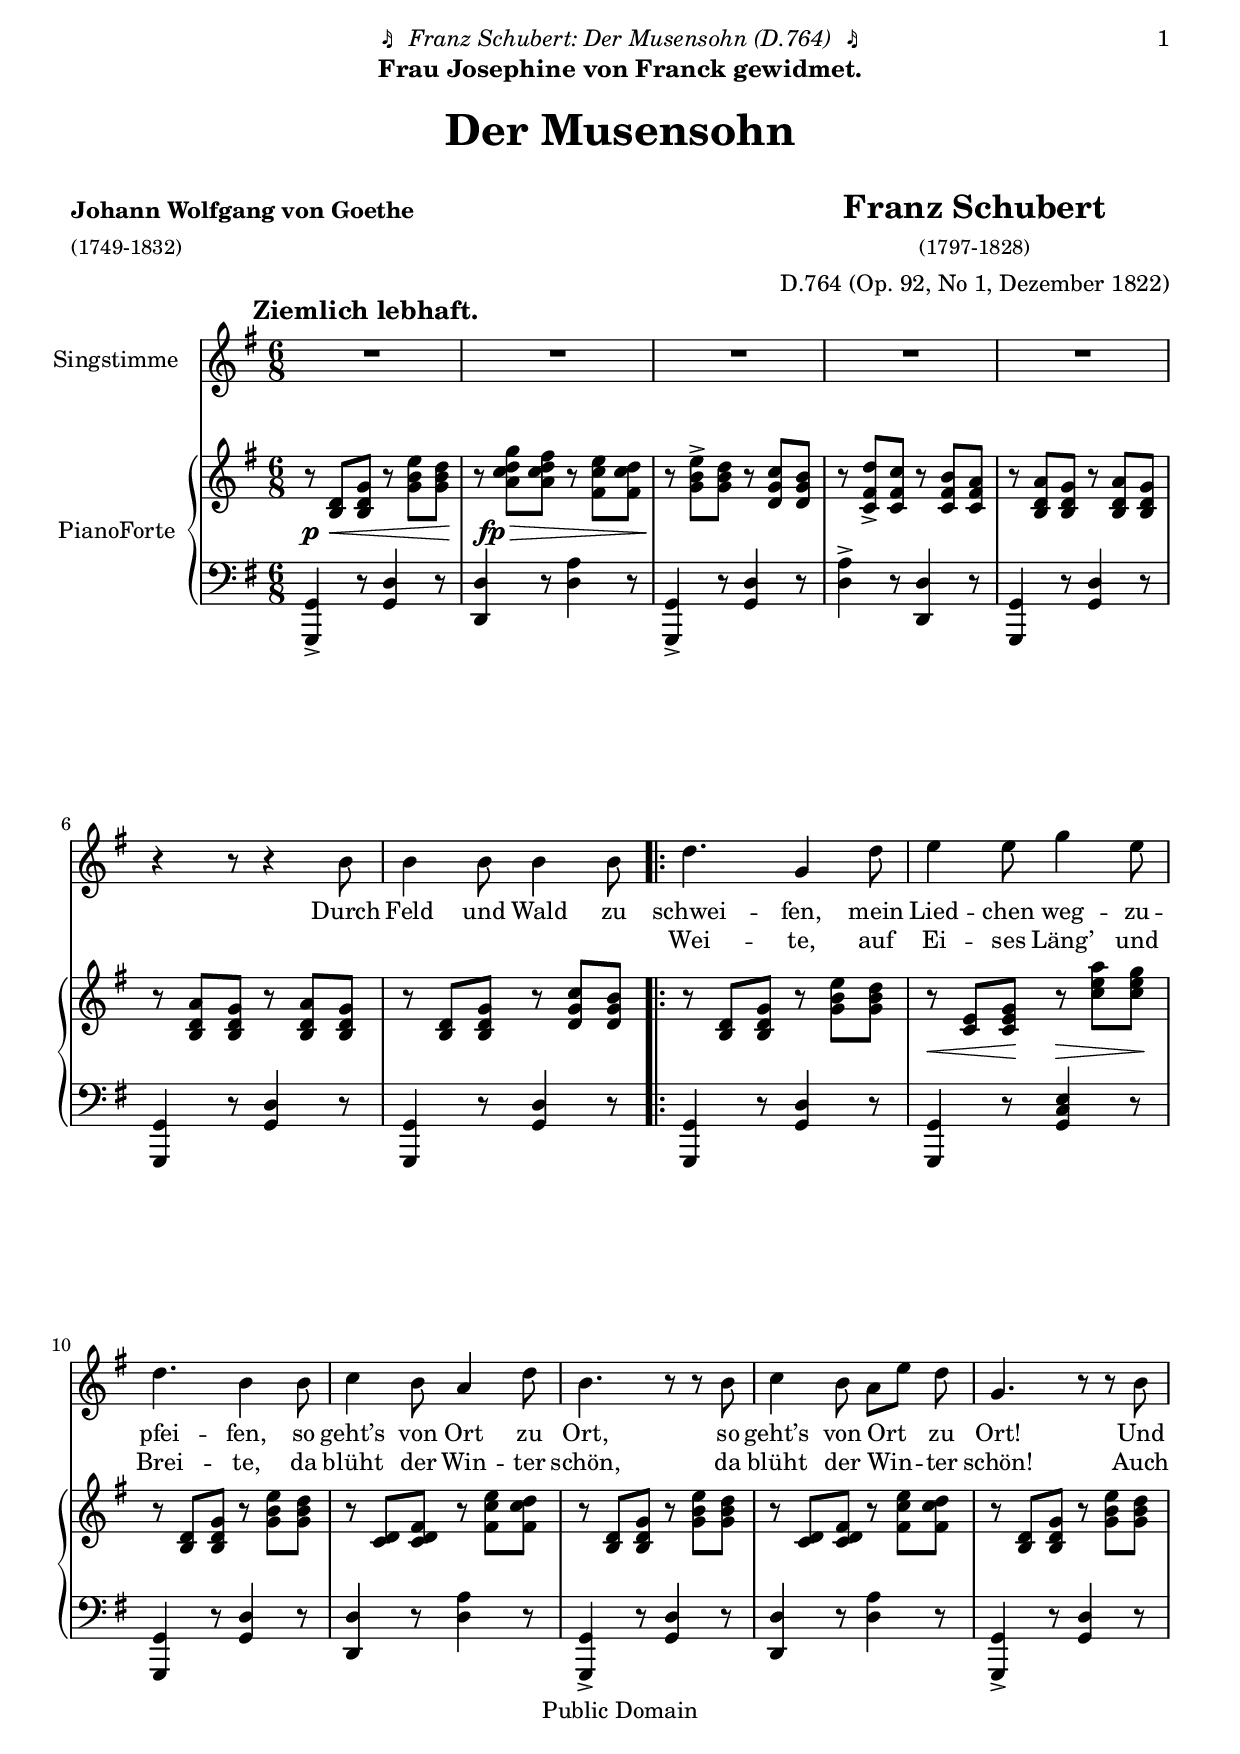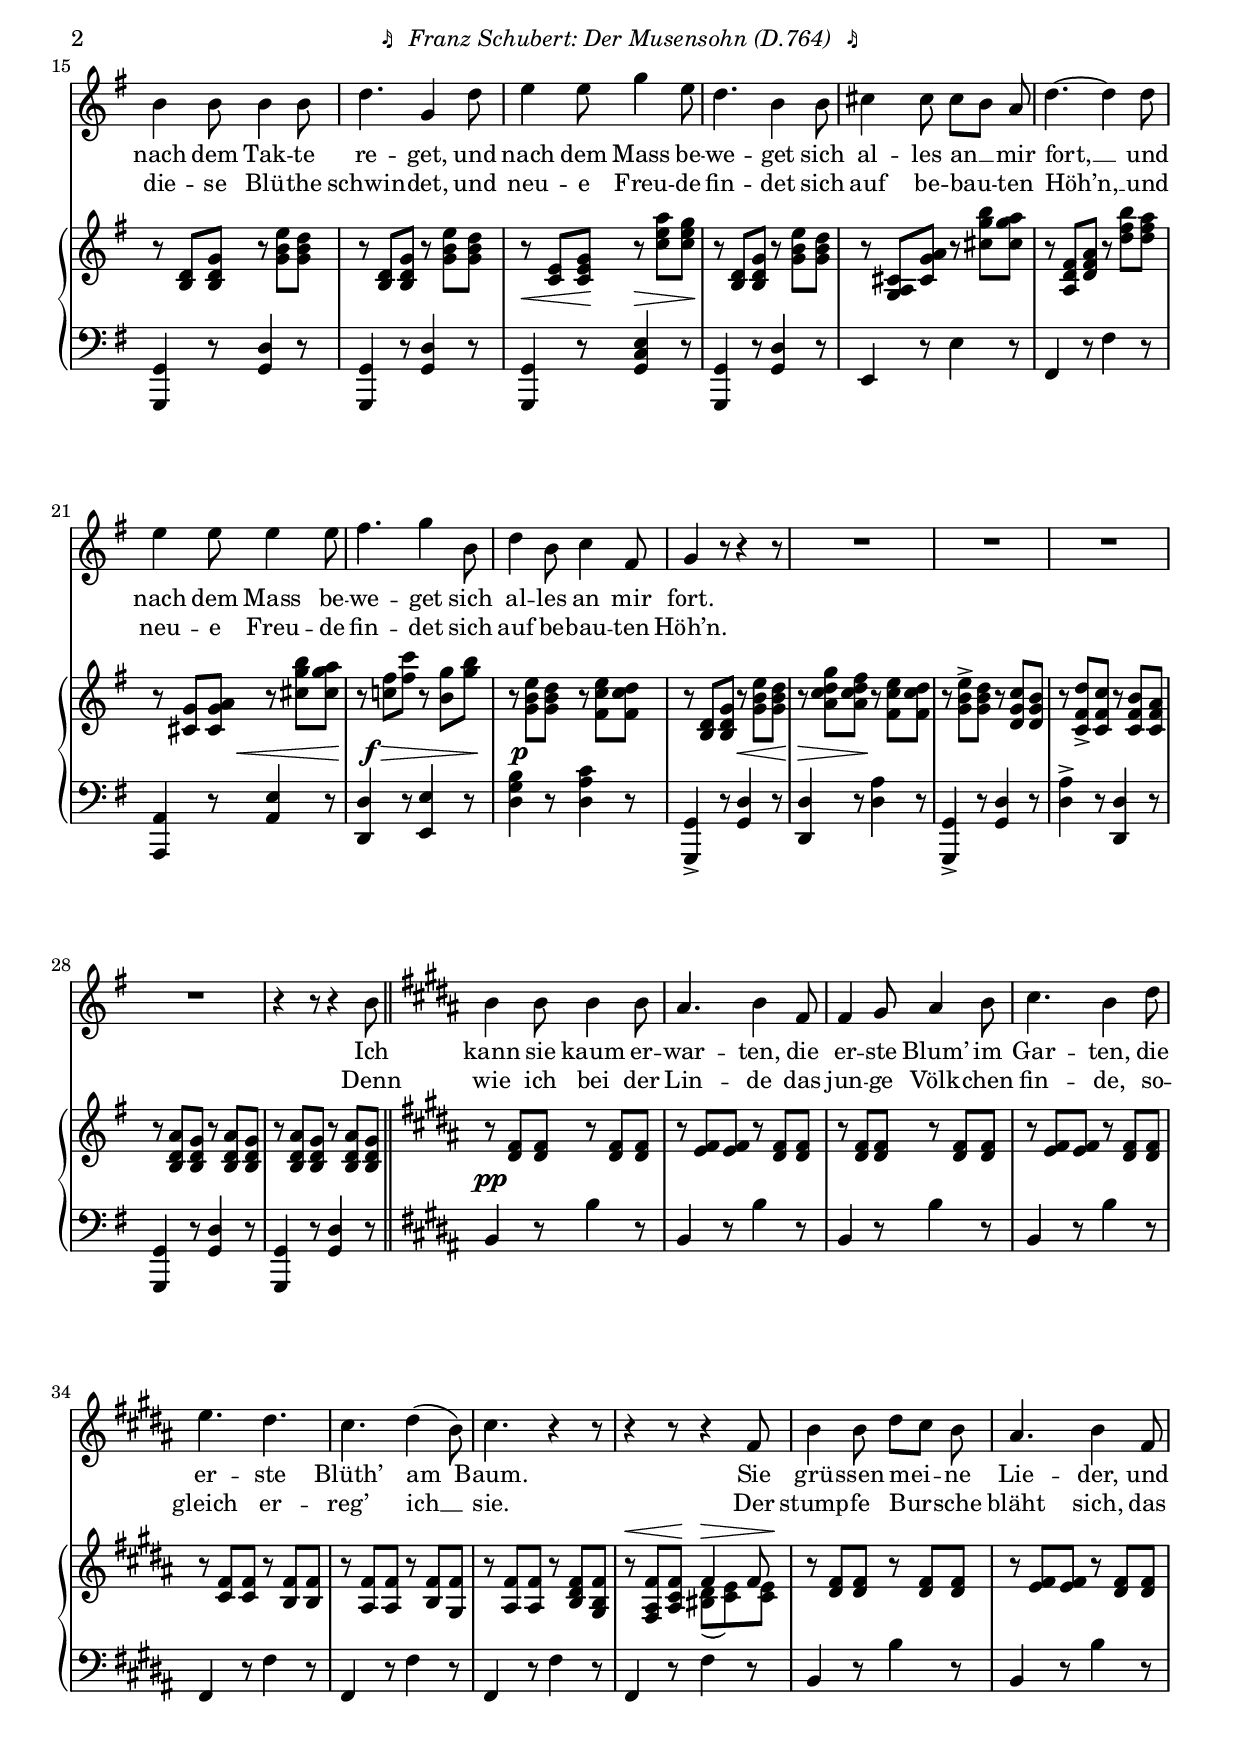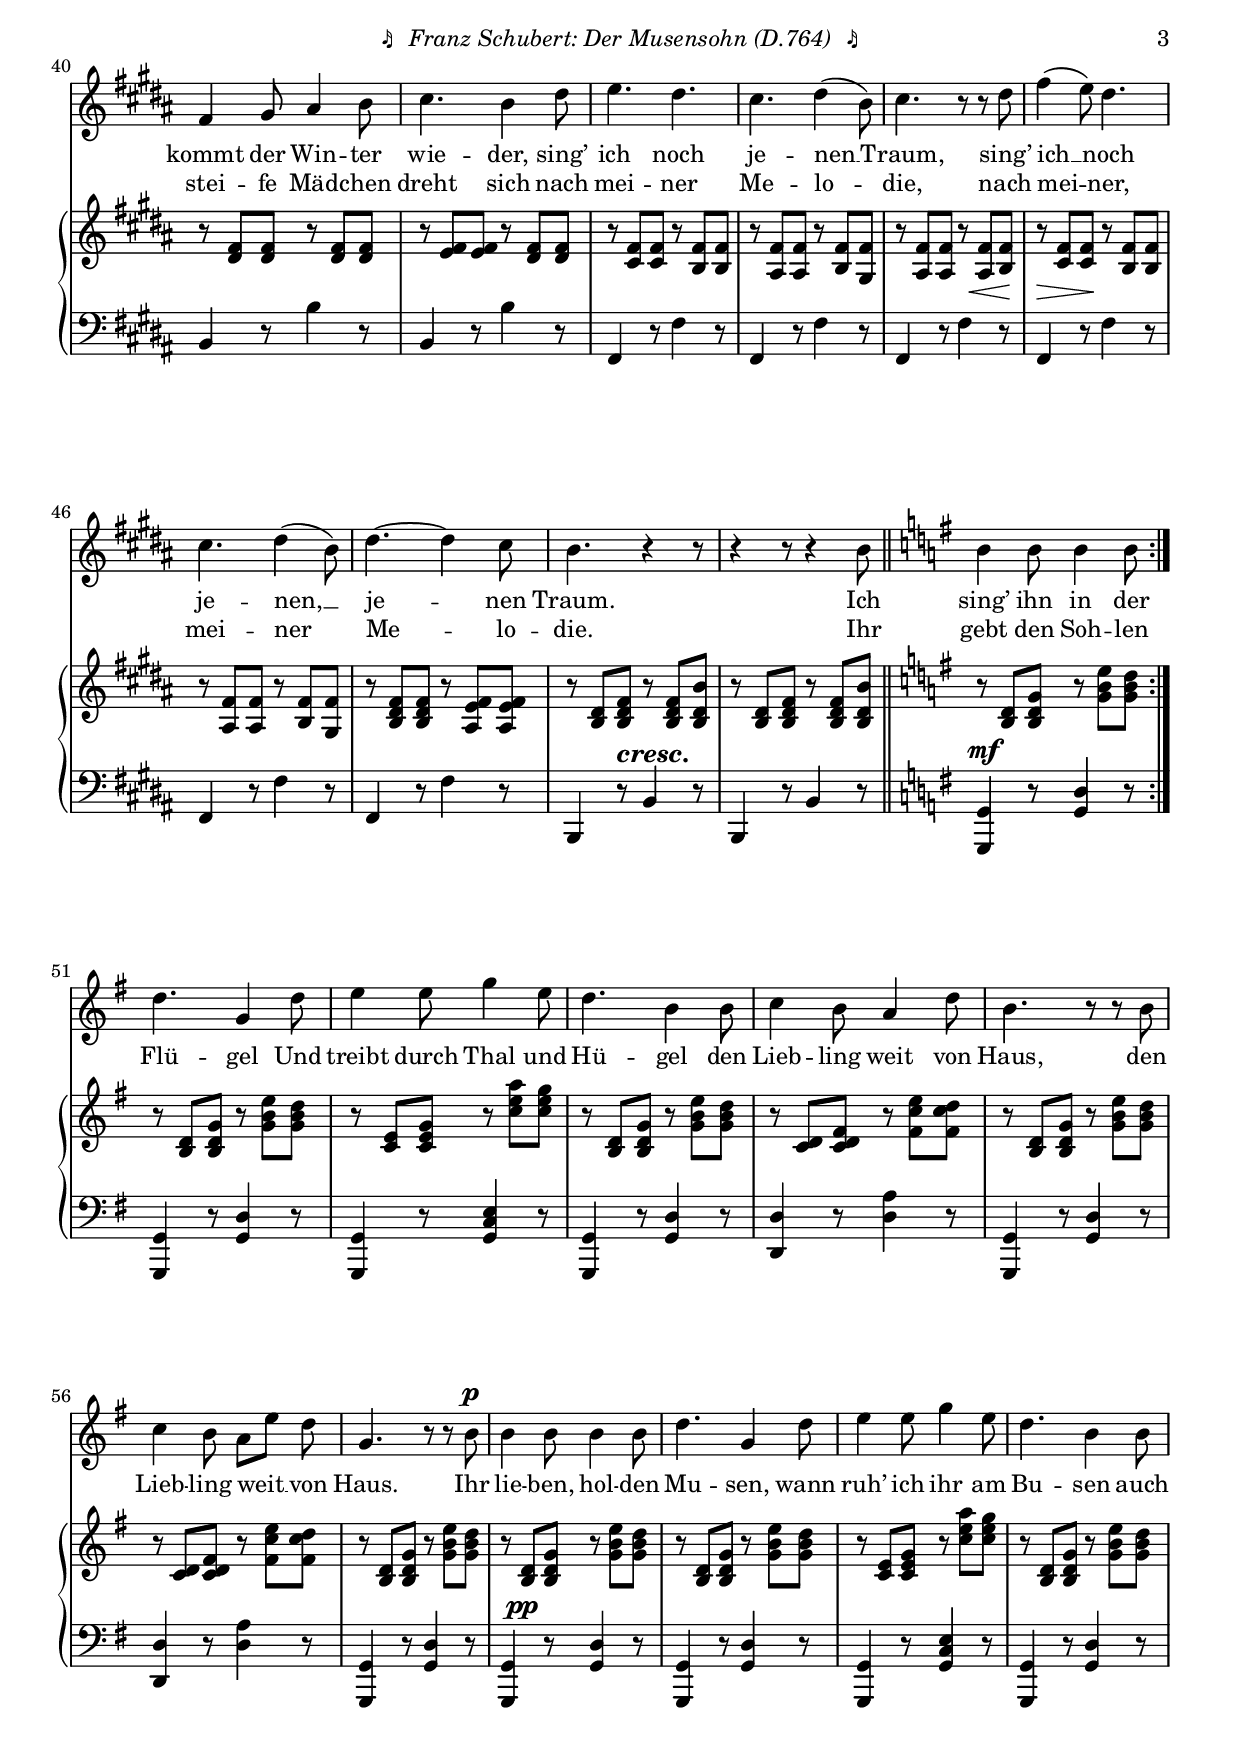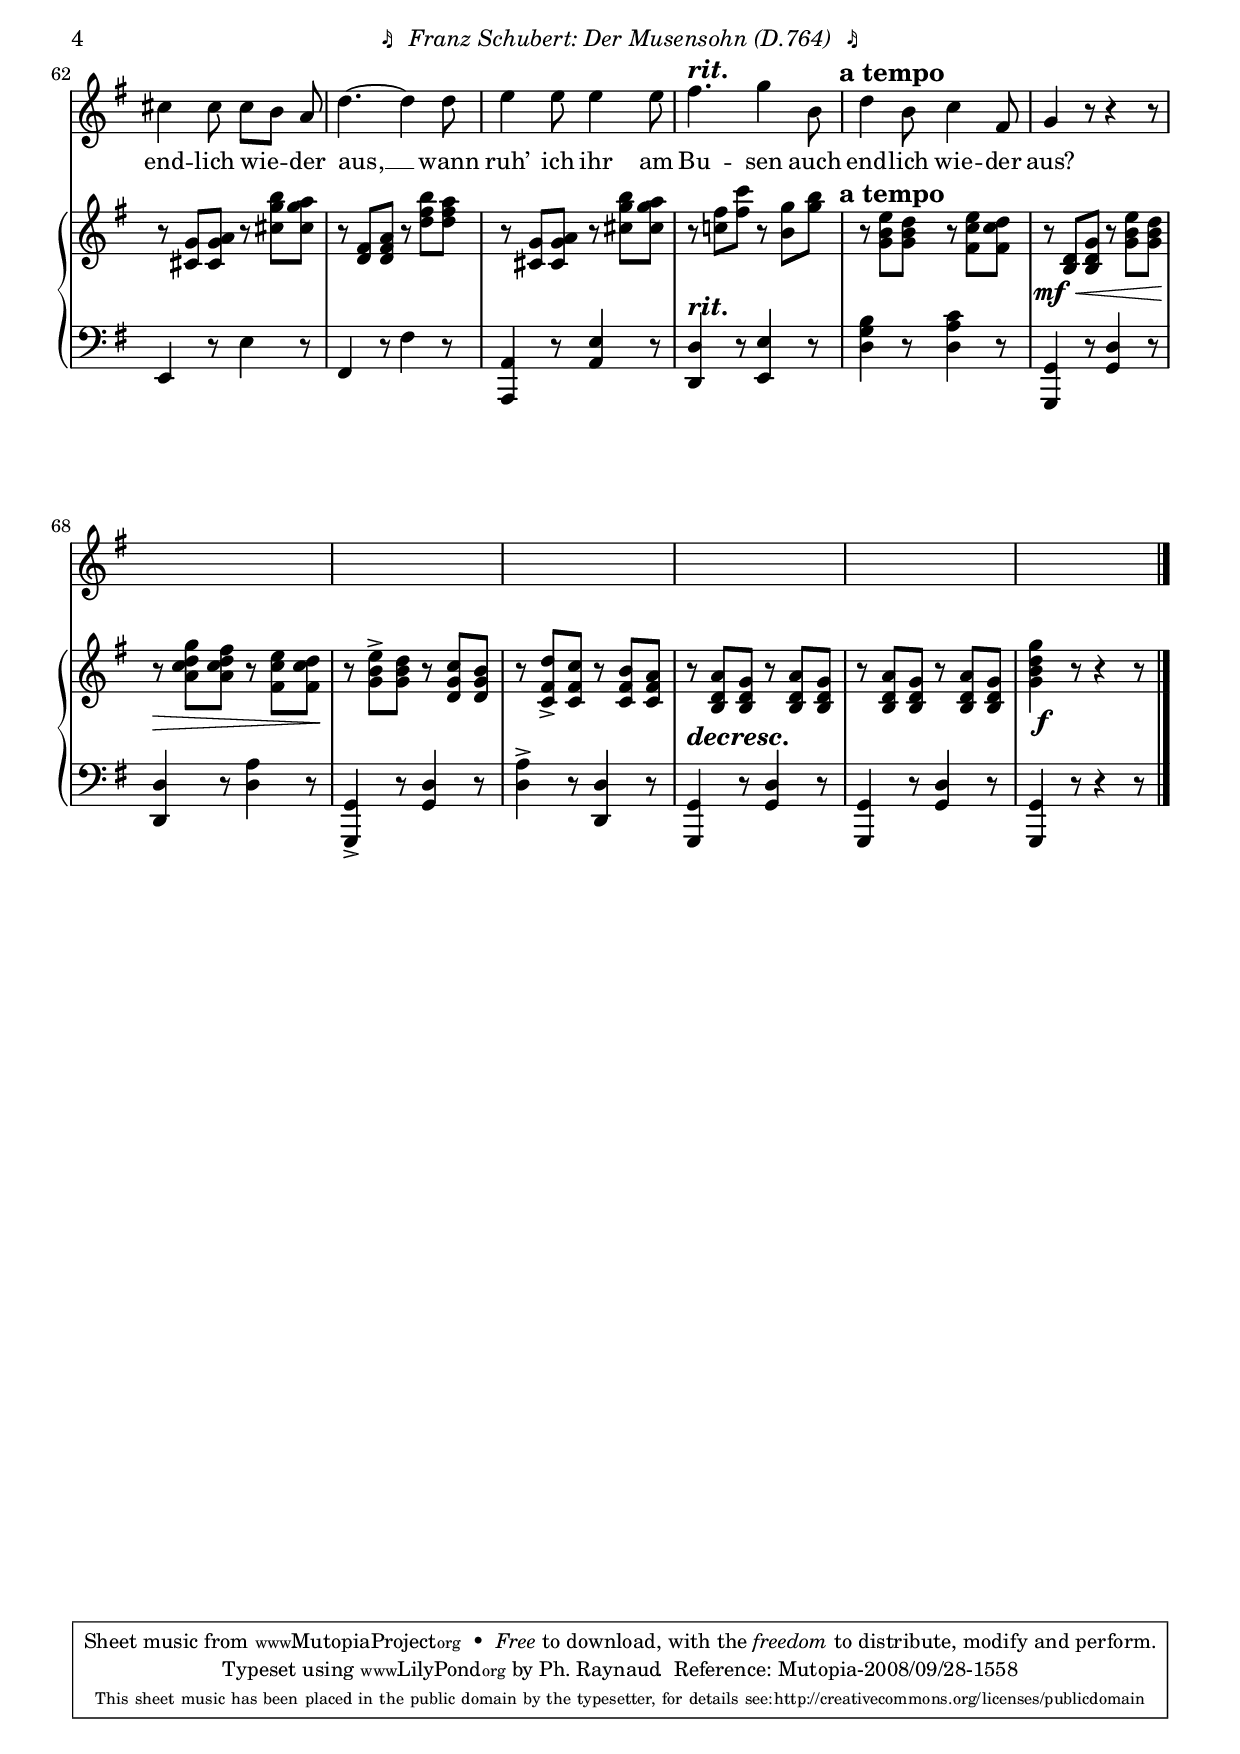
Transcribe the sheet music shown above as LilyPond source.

%%%%%%%%%%%%%%%%%%%%%%%%%%%%%%%%%%%%%%%%%%%%%%%%%%%%%%%%%%%%%%%%%%%%%%%%%%%%%%%%%%%%%%%%%%%%%%%%%%%%%%%%%%%%%%%%%%%%%%%%
%
%                                        FICHIER SchubertF-D764-DerMusensohn.ly
%
%%%%%%%%%%%%%%%%%%%%%%%%%%%%%%%%%%%%%%%%%%%%%%%%%%%%%%%%%%%%%%%%%%%%%%%%%%%%%%%%%%%%%%%%%%%%%%%%%%%%%%%%%%%%%%%%%%%%%%%%
%
%             FRANZ SCHUBERT: Gesang "Der Musensohn", für eine Singstimme mit Klavierbegleitung
%                                       AVEC SORTIES PARTITION ET MIDI SEPAREES
%                                                  
%%%%%%%%%%%%%%%%%%%%%%%%%%%%%%%%%%%%%%%%%%%%%%%%%%%%%%%%%%%%%%%%%%%%%%%%%%%%%%%%%%%%%%%%%%%%%%%%%%%%%%%%%%%%%%%%%%%%%%%%

\version "2.11.57"
\include "italiano.ly"

\paper {
%#(set-paper-size "a4")
%#(set-paper-size "letter")

line-width = 186\mm
#(define left-margin (/ (- paper-width  (* 186 mm)) 2))
 indent = 22\mm
 oddHeaderMarkup  = \markup \fill-line {
  " " { \italic "♫  Franz Schubert: Der Musensohn (D.764)  ♫" }  \fromproperty #'page:page-number-string }
 evenHeaderMarkup =  \markup \fill-line {
  \fromproperty #'page:page-number-string { \italic "♫  Franz Schubert: Der Musensohn (D.764)  ♫" } " " }
}

\header {
 dedication = \markup \center-column { \fontsize #0.5 \bold "Frau Josephine von Franck gewidmet." " " }
 title = \markup { \fontsize #1.5 "Der Musensohn" }
 subsubtitle = " "
 poet = \markup { \column {
  \line { \bold "Johann Wolfgang von Goethe" }
  \line { \small "(1749-1832)" } } }
 composer = \markup \center-column { \fontsize #3 \bold "Franz Schubert" \small "(1797-1828)" "D.764 (Op. 92, No 1, Dezember 1822)" }
% MUTOPIA
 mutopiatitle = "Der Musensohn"
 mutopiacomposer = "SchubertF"
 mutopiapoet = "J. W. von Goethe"
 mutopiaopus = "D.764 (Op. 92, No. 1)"
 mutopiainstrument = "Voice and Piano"
 date = "1822"
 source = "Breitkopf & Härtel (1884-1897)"
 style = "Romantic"
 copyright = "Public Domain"
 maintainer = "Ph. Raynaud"
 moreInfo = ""
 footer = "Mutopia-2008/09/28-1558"
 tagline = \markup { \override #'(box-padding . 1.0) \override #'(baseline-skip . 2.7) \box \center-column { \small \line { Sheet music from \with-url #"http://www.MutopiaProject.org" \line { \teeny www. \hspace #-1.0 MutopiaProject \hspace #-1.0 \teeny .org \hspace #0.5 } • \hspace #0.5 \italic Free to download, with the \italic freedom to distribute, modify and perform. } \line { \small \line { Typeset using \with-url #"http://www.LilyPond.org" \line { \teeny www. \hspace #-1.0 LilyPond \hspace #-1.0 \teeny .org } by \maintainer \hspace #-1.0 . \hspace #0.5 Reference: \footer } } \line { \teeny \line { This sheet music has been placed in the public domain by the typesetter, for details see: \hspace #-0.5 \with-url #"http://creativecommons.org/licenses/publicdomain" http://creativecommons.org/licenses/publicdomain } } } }
}

%%%%%%%%%%%%%%%%%%%%%%%%%%%%%%%%%%%%%%%%%%%%%%%%%%%%%%%%%%%%%%%%%%%%%%%%%%%%%%%%%%%%%%%%%%%%%%%%%%%%%%%%%%%%%%%%%%%%%%%%
%
%                                           STRUCTURE GENERALE DU FICHIER
%
%  Les sorties Partition et Midi sont dissociées (le volume de la sortie Midi a été affiné).
%  Des "\break" ont été introduits pour unifier les deux formats de sortie PDF
%
%  -  IDENTIFICATEURS DE FONCTIONS
%  A. POÈME
%  B. CHANT: B1: Notes B2: dynamiques
%  C. PIANO: C1: Notes PIANO HAUT  C2: Notes PIANO BAS  C3: Dynamiques partition  C4: Dynamiques midi
%  D. SORTIE PARTITION
%  E. SORTIE MIDI
%
%%%%%%%%%%%%%%%%%%%%%%%%%%%%%%%%%%%%%%%%%%%%%%%%%%%%%%%%%%%%%%%%%%%%%%%%%%%%%%%%%%%%%%%%%%%%%%%%%%%%%%%%%%%%%%%%%%%%%%%%

%%%%%%%%%%%%%%%%%%%%%%%%%%%%%%%%%%%%%%%%%%%%%%%%%%%%%%%%%%%%%%%%%%%%%%%%%%%%%%%%%%%%%%%%%%%%%%%%%%%%%%%%%%%%%%%%%%%%%%%%
%                                           IDENTIFICATEURS DE FONCTIONS
%%%%%%%%%%%%%%%%%%%%%%%%%%%%%%%%%%%%%%%%%%%%%%%%%%%%%%%%%%%%%%%%%%%%%%%%%%%%%%%%%%%%%%%%%%%%%%%%%%%%%%%%%%%%%%%%%%%%%%%%

%----- TEMPI
TEMPOBASE = \tempo 8=320
TEMPORIT  = \tempo 8=240
TEMPOFIN  = \tempo 8=120
%----- TONALITÉS ET MESURES
KEYA  = { \key sol \major }
KEYB  = { \key si \major }
TIME  = { \time 6/8 }
%----- MOUVEMENT
MOVEMENT = \markup { \bold \large { \hspace #-5 "Ziemlich lebhaft." } }
ATEMPO   = \markup { \bold \large { \hspace #-2 "a tempo" } }
%----- INSTRUMENTS
ICHANT = {
 \set Staff.midiInstrument = "oboe"
 \set Staff.midiMinimumVolume = #0
 \set Staff.midiMaximumVolume = #1
}
IPIANOHAUT = {
 \set Staff.midiInstrument = "acoustic grand"
 \set Staff.midiMinimumVolume = #0
 \set Staff.midiMaximumVolume = #0.8
}
IPIANOBAS = {
 \set Staff.midiInstrument = "bright acoustic"
 \set Staff.midiMinimumVolume = #0
 \set Staff.midiMaximumVolume = #0.9
}
%----- CRESCENDO et MARKUP
CRESCM    = \markup { \large \bold \italic "cresc." }
DECRESCM  = \markup { \large \bold \italic "decresc." }
RIT       = \markup { \large \bold \italic "rit." }
%----- REPOSITIONNEMENT DES DYNAMIQUES
DYNEXO =
 #(define-music-function (parser location beg-end) (pair?)
 #{ \once \override DynamicText #'extra-offset = #$beg-end #})
PINEXO =
 #(define-music-function (parser location beg-end) (pair?)
 #{ \once \override Hairpin #'extra-offset = #$beg-end #})

%%%%%%%%%%%%%%%%%%%%%%%%%%%%%%%%%%%%%%%%%%%%%%%%%%%%%%%%%%%%%%%%%%%%%%%%%%%%%%%%%%%%%%%%%%%%%%%%%%%%%%%%%%%%%%%%%%%%%%%%
%                                           A. POEME
%%%%%%%%%%%%%%%%%%%%%%%%%%%%%%%%%%%%%%%%%%%%%%%%%%%%%%%%%%%%%%%%%%%%%%%%%%%%%%%%%%%%%%%%%%%%%%%%%%%%%%%%%%%%%%%%%%%%%%%%

poemeA = \lyricmode {
\set fontSize = #-.5
Durch Feld und Wald zu schwei -- fen,
mein Lied -- chen weg -- zu -- pfei -- fen,
so geht’s von Ort zu Ort, so geht’s von Ort zu Ort!
Und nach dem Tak -- te re -- get,
und nach dem Mass be -- we -- get
sich al -- les an __ mir fort, __
und nach dem Mass be -- we -- get
sich al -- les an mir fort.

Ich kann sie kaum er -- war -- ten,
die er -- ste Blum’ im Gar -- ten,
die er -- ste Blüth’ am Baum.
Sie grü -- ssen mei -- ne Lie -- der,
und kommt der Win -- ter wie -- der,
sing’ ich noch je -- nen __ Traum,
sing’ ich __ noch je -- nen, __ je -- nen Traum.

Ich sing’ ihn in der
}

poemeB = \lyricmode {
\set fontSize = #-.5

" "  " "  " "  " "  " " Wei -- te,
auf Ei -- ses Läng’ und Brei -- te,
da blüht der Win -- ter schön, da blüht der Win -- ter schön!
Auch die -- se Blü -- the schwin -- det,
und neu -- e Freu -- de fin -- det
sich auf be -- bau -- ten Höh’n, __
und neu -- e Freu -- de fin -- det
sich auf be -- bau -- ten Höh’n.

Denn wie ich bei der Lin -- de
das jun -- ge Völk -- chen fin -- de,
so -- gleich er -- reg’ ich __ sie.
Der stump -- fe Bur -- sche bläht sich,
das stei -- fe Mäd -- chen dreht sich
nach mei -- ner Me -- lo -- die,
nach mei -- ner, mei -- ner Me -- lo -- die.

Ihr gebt den Soh -- len
}

poemeC = \lyricmode {
\set fontSize = #-.5

Flü -- gel
Und treibt durch Thal und Hü -- gel
den Lieb -- ling weit von Haus, den Lieb -- ling weit __ von Haus.
Ihr lie -- ben, hol -- den Mu -- sen,
wann ruh’ ich ihr am Bu -- sen
auch end -- lich wie -- der aus, __
wann ruh’ ich ihr am Bu -- sen
auch end -- lich wie -- der aus?
}


%%%%%%%%%%%%%%%%%%%%%%%%%%%%%%%%%%%%%%%%%%%%%%%%%%%%%%%%%%%%%%%%%%%%%%%%%%%%%%%%%%%%%%%%%%%%%%%%%%%%%%%%%%%%%%%%%%%%%%%%
%                                           B1. CHANT : NOTES
%%%%%%%%%%%%%%%%%%%%%%%%%%%%%%%%%%%%%%%%%%%%%%%%%%%%%%%%%%%%%%%%%%%%%%%%%%%%%%%%%%%%%%%%%%%%%%%%%%%%%%%%%%%%%%%%%%%%%%%%

chantA = \relative do'' {
%--- 1
R2.*5 \break
r4 r8 r4 si8
si4 si8 si4 si8
}

chantB = \relative do'' {
%--- 8
\bar "|:"
re4. sol,4 re'8
mi4 mi8 sol4 mi8 \break
re4. si4 si8
do4 si8 la4 re8
si4. r8 r si
%--- 13
do4 si8 la[ mi'] re
sol,4. r8 r si
si4 si8 si4 si8
re4. sol,4 re'8
mi4 mi8 sol4 mi8
re4. si4 si8
%--- 19
dod4 dod8 dod[ si] la
re4.~ re4 re8
mi4 mi8 mi4 mi8
fad4. sol4 si,8
re4 si8 do4 fad,8
sol4 r8 r4 r8
%--- 25
R2.*4
r4 r8 r4 si8
%--- 30
\bar "||" \KEYB
si4 si8 si4 si8
lad4. si4 fad8
fad4 sold8 lad4 si8
dod4. si4 red8
mi4. red
%--- 35
dod4. red4( si8)
dod4. r4 r8
r4 r8 r4 fad,8
si4 si8 red[ dod] si
lad4. si4 fad8
%--- 40
fad4 sold8 lad4 si8
dod4. si4 red8
mi4. red
dod4. red4( si8)
dod4. r8 r red
fad4( mi8) red4.
%--- 46
dod4. red4( si8)
red4.~ red4 dod8
si4. r4 r8
r4 r8 r4 si8
\bar "||" \KEYA
si4 si8 si4 si8 \break
}

chantC = \relative do'' {
%--- 51
\bar ":|"
re4. sol,4 re'8
mi4 mi8 sol4 mi8
re4. si4 si8
do4 si8 la4 re8
si4. r8 r si
%--- 56
do4 si8 la[ mi'] re
sol,4. r8 r si
si4 si8 si4 si8
re4. sol,4 re'8
mi4 mi8 sol4 mi8
re4. si4 si8
%--- 62
dod4 dod8 dod[ si] la
re4.~ re4 re8
mi4 mi8 mi4 mi8
fad4. sol4 si,8
re4 si8 do4 fad,8
sol4 r8 r4 r8
%--- 68-73
s2.*6
\bar "|."
}

chantPart = { \chantA \chantB \chantC }
chantMidi = { \chantA \chantB \chantB \chantC }

%%%%%%%%%%%%%%%%%%%% RÉSUMÉ PARTITION
notePartChant = {
 \clef treble
 \KEYA \TIME
 \set autoBeaming = ##f
 s1*0 ^\MOVEMENT
 \set Staff.instrumentName = "Singstimme "
 \chantPart
}

%%%%%%%%%%%%%%%%%%%% RÉSUMÉ MIDI
noteMidiChant = {
 \KEYA \TIME
 \ICHANT
 \chantMidi
}


%%%%%%%%%%%%%%%%%%%%%%%%%%%%%%%%%%%%%%%%%%%%%%%%%%%%%%%%%%%%%%%%%%%%%%%%%%%%%%%%%%%%%%%%%%%%%%%%%%%%%%%%%%%%%%%%%%%%%%%%
%                                           B2. CHANT : DYNAMIQUES PARTITION/MIDI
%%%%%%%%%%%%%%%%%%%%%%%%%%%%%%%%%%%%%%%%%%%%%%%%%%%%%%%%%%%%%%%%%%%%%%%%%%%%%%%%%%%%%%%%%%%%%%%%%%%%%%%%%%%%%%%%%%%%%%%%

%%%%%%%%%%%%%%%%%%%% PARTITION
dynPartChant = {
\dynamicUp
%--- 1-56
s2.*56
%--- 57
s4. s4 s8\p
%--- 58-64
s2.*7
%--- 65
s2.^\RIT
s2.^\ATEMPO
%--- 67-73
s2.*7
}

%%%%%%%%%%%%%%%%%%%% MIDI

dynMidiChantA = {
%--- 1
\TEMPOBASE
s2.\p
s2.*6
}

dynMidiChantBA = {
%--- 8
s2.\p
s2.*20
%--- 29
s4. s4 s8\pp
s2.*19
%--- 49
s2.\p
s2.
}

dynMidiChantBB = {
%--- 8
s2.\p
s2.*20
%--- 29
s4. s4 s8\pp
s2.*19
%--- 49
s4. s4 s8\mf
s2.
}

dynMidiChantC = {
%--- 51
s2.*6
%--- 57
s4. s4 s8\p
s2.*7
%--- 65
\TEMPORIT s2.
\TEMPOBASE s2.
%--- 67-73
s2.*6
\TEMPOFIN s2.
}

dynMidiChant = { \dynMidiChantA \dynMidiChantBA \dynMidiChantBB \dynMidiChantC }

%%%%%%%%%%%%%%%%%%%%%%%%%%%%%%%%%%%%%%%%%%%%%%%%%%%%%%%%%%%%%%%%%%%%%%%%%%%%%%%%%%%%%%%%%%%%%%%%%%%%%%%%%%%%%%%%%%%%%%%%
%                                           C1. PIANO HAUT : NOTES
%%%%%%%%%%%%%%%%%%%%%%%%%%%%%%%%%%%%%%%%%%%%%%%%%%%%%%%%%%%%%%%%%%%%%%%%%%%%%%%%%%%%%%%%%%%%%%%%%%%%%%%%%%%%%%%%%%%%%%%%

pianoHautA = \relative do' {
%--- 1
r8 <si re>[ <si re sol>] r <sol' si mi>[ <sol si re>]
r <la do re sol>[ <la do re fad>] r <fad do' mi>[ <fad do' re>]
r <sol si mi>->[ <sol si re>] r <re sol do>[ <re sol si>]
r <do fad re'>->[ <do fad do'>] r <do fad si>[ <do fad la>]
r <si re la'>[ <si re sol>] r <si re la'>[ <si re sol>]
r <si re la'>[ <si re sol>] r <si re la'>[ <si re sol>]
%--- 7
r <si re>[ <si re sol>] r <re sol do>[ <re sol si>]
}

pianoHautB = \relative do' {
%--- 8
r8 <si re>[ <si re sol>] r <sol' si mi>[ <sol si re>]
r <do, mi>[ <do mi sol>] r <do' mi la>[ <do mi sol>]
r <si, re>[ <si re sol>] r <sol' si mi>[ <sol si re>]
r <do, re>[ <do re fad>] r <fad do' mi>[ <fad do' re>]
r <si, re>[ <si re sol>] r <sol' si mi>[ <sol si re>]
%--- 13
r <do, re>[ <do re fad>] r <fad do' mi>[ <fad do' re>]
r <si, re>[ <si re sol>] r <sol' si mi>[ <sol si re>]
r <si, re>[ <si re sol>] r <sol' si mi>[ <sol si re>]
r <si, re>[ <si re sol>] r <sol' si mi>[ <sol si re>]
r <do, mi>[ <do mi sol>] r <do' mi la>[ <do mi sol>]
r <si, re>[ <si re sol>] r <sol' si mi>[ <sol si re>]
%--- 19
r <la, dod sol>[ <dod sol' la>] r <dod' sol' si>[ <dod sol' la>]
r <la, re fad>[ <re fad la>] r <re' fad si>[ <re fad la>]
r <dod, sol'>[ <dod sol' la>] r <dod' sol' si>[ <dod sol' la>]
r <do! fad>[ <fad do'>] r <si, sol'>[ <sol' si>]
r <sol, si mi>[ <sol si re>] r <fad do' mi>[ <fad do' re>]
r <si, re>[ <si re sol>] r <sol' si mi>[ <sol si re>]
%--- 25
r <la do re sol>[ <la do re fad>] r <fad do' mi>[ <fad do' re>]
r <sol si mi>->[ <sol si re>] r <re sol do>[ <re sol si>]
r <do fad re'>->[ <do fad do'>] r <do fad si>[ <do fad la>]
r <si re la'>[ <si re sol>] r <si re la'>[ <si re sol>]
r <si re la'>[ <si re sol>] r <si re la'>[ <si re sol>]
%--- 30
\KEYB
r <red fad>[ <red fad>] r <red fad>[ <red fad>]
r <mi fad>[ <mi fad>] r <red fad>[ <red fad>]
r <red fad>[ <red fad>] r <red fad>[ <red fad>]
r <mi fad>[ <mi fad>] r <red fad>[ <red fad>]
r <dod fad>[ <dod fad>] r <si fad'>[ <si fad'>]
%--- 35
r <lad fad'>[ <lad fad'>] r <si fad'>[ <sold fad'>]
r <lad fad'>[ <lad fad'>] r <si red fad>[ <sold si fad'>]
r <fad lad fad'>[ <lad dod fad>] << { fad'4 fad8 } \\ { <sid, red>8[( <dod mi>) <dod mi>] } >>
r <red fad>[ <red fad>] r <red fad>[ <red fad>]
r <mi fad>[ <mi fad>] r <red fad>[ <red fad>]
%--- 40
r <red fad>[ <red fad>] r <red fad>[ <red fad>]
r <mi fad>[ <mi fad>] r <red fad>[ <red fad>]
r <dod fad>[ <dod fad>] r <si fad'>[ <si fad'>]
r <lad fad'>[ <lad fad'>] r <si fad'>[ <sold fad'>]
r <lad fad'>[ <lad fad'>] r <lad fad'>[ <si fad'>]
r <dod fad>[ <dod fad>] r <si fad'>[ <si fad'>]
%--- 46
r <lad fad'>[ <lad fad'>] r <si fad'>[ <sold fad'>]
r <si red fad>[ <si red fad>] r <lad mi' fad>[ <lad mi' fad>]
r <si red>[ <si red fad>] r <si red fad>[ <si red si'>]
r <si red>[ <si red fad>] r <si red fad>[ <si red si'>]
\KEYA
r <si re>[ <si re sol>] r <sol' si mi>[ <sol si re>]
}

pianoHautC = \relative do' {
%--- 51
r8 <si re>[ <si re sol>] r <sol' si mi>[ <sol si re>]
r <do, mi>[ <do mi sol>] r <do' mi la>[ <do mi sol>]
r <si, re>[ <si re sol>] r <sol' si mi>[ <sol si re>]
r <do, re>[ <do re fad>] r <fad do' mi>[ <fad do' re>]
r <si, re>[ <si re sol>] r <sol' si mi>[ <sol si re>]
%--- 56
r <do, re>[ <do re fad>] r <fad do' mi>[ <fad do' re>]
r <si, re>[ <si re sol>] r <sol' si mi>[ <sol si re>]
r <si, re>[ <si re sol>] r <sol' si mi>[ <sol si re>]
r <si, re>[ <si re sol>] r <sol' si mi>[ <sol si re>]
r <do, mi>[ <do mi sol>] r <do' mi la>[ <do mi sol>]
r <si, re>[ <si re sol>] r <sol' si mi>[ <sol si re>]
%--- 62
r <dod, sol'>[ <dod sol' la>] r <dod' sol' si>[ <dod sol' la>]
r <re, fad>[ <re fad la>] r <re' fad si>[ <re fad la>]
r <dod, sol'>[ <dod sol' la>] r <dod' sol' si>[ <dod sol' la>]
r <do! fad>[ <fad do'>] r <si, sol'>[ <sol' si>]
r <sol, si mi>[ <sol si re>] r <fad do' mi>[ <fad do' re>]
r <si, re>[ <si re sol>] r <sol' si mi>[ <sol si re>]
%--- 68-73
r <la do re sol>[ <la do re fad>] r <fad do' mi>[ <fad do' re>]
r <sol si mi>->[ <sol si re>] r <re sol do>[ <re sol si>]
r <do fad re'>->[ <do fad do'>] r <do fad si>[ <do fad la>]
r <si re la'>[ <si re sol>] r <si re la'>[ <si re sol>]
r <si re la'>[ <si re sol>] r <si re la'>[ <si re sol>]
<sol' si re sol>4 r8 r4 r8
}

%%%%%%%%%%%%%%%%%%%% RÉSUMÉ PARTITION
notePartPianoHaut = {
 \clef treble
 \KEYA \TIME
% \set autoBeaming = ##f
 \pianoHautA \pianoHautB \pianoHautC
}

%%%%%%%%%%%%%%%%%%%% RÉSUMÉ MIDI
noteMidiPianoHaut = {
 \KEYA \TIME
 \IPIANOHAUT
 \pianoHautA \pianoHautB \pianoHautB \pianoHautC
}


%%%%%%%%%%%%%%%%%%%%%%%%%%%%%%%%%%%%%%%%%%%%%%%%%%%%%%%%%%%%%%%%%%%%%%%%%%%%%%%%%%%%%%%%%%%%%%%%%%%%%%%%%%%%%%%%%%%%%%%%
%                                           C2. PIANO BAS : NOTES
%%%%%%%%%%%%%%%%%%%%%%%%%%%%%%%%%%%%%%%%%%%%%%%%%%%%%%%%%%%%%%%%%%%%%%%%%%%%%%%%%%%%%%%%%%%%%%%%%%%%%%%%%%%%%%%%%%%%%%%%

pianoBasA = \relative do, {
%--- 1
<sol sol'>4-> r8 <sol' re'>4 r8
<re re'>4 r8 <re' la'>4 r8
<sol,, sol'>4-> r8 <sol' re'>4 r8
<re' la'>4-> r8 <re, re'>4 r8
<sol, sol'>4 r8 <sol' re'>4 r8
<sol, sol'>4 r8 <sol' re'>4 r8
%--- 7
<sol, sol'>4 r8 <sol' re'>4 r8
}

pianoBasB = \relative do, {
%--- 8
<sol sol'>4 r8 <sol' re'>4 r8
<sol, sol'>4 r8 <sol' do mi>4 r8
<sol, sol'>4 r8 <sol' re'>4 r8
<re re'>4 r8 <re' la'>4 r8
<sol,, sol'>4-> r8 <sol' re'>4 r8
%--- 13
<re re'>4 r8 <re' la'>4 r8
<sol,, sol'>4-> r8 <sol' re'>4 r8
<sol, sol'>4 r8 <sol' re'>4 r8
<sol, sol'>4 r8 <sol' re'>4 r8
<sol, sol'>4 r8 <sol' do mi>4 r8
<sol, sol'>4 r8 <sol' re'>4 r8
%--- 19
mi4 r8 mi'4 r8
fad,4 r8 fad'4 r8
<la,, la'>4 r8 <la' mi'>4 r8
<re, re'>4 r8 <mi mi'>4 r8
<re' sol si>4 r8 <re la' do>4 r8
<sol,, sol'>4-> r8 <sol' re'>4 r8
%--- 25
<re re'>4 r8 <re' la'>4 r8
<sol,, sol'>4-> r8 <sol' re'>4 r8
<re' la'>4-> r8 <re, re'>4 r8
<sol, sol'>4 r8 <sol' re'>4 r8
<sol, sol'>4 r8 <sol' re'>4 r8
%--- 30
\KEYB
si4 r8 si'4 r8
si,4 r8 si'4 r8
si,4 r8 si'4 r8
si,4 r8 si'4 r8
fad, 4 r8 fad'4 r8
%--- 35
fad, 4 r8 fad'4 r8
fad, 4 r8 fad'4 r8
fad, 4 r8 fad'4 r8
si,4 r8 si'4 r8
si,4 r8 si'4 r8
%--- 40
si,4 r8 si'4 r8
si,4 r8 si'4 r8
fad, 4 r8 fad'4 r8
fad, 4 r8 fad'4 r8
fad, 4 r8 fad'4 r8
fad, 4 r8 fad'4 r8
%--- 46
fad, 4 r8 fad'4 r8
fad, 4 r8 fad'4 r8
si,,4 r8 si'4 r8
si,4 r8 si'4 r8
\KEYA
<sol, sol'>4 r8 <sol' re'>4 r8
}

pianoBasC = \relative do, {
%--- 51
<sol sol'>4 r8 <sol' re'>4 r8
<sol, sol'>4 r8 <sol' do mi>4 r8
<sol, sol'>4 r8 <sol' re'>4 r8
<re re'>4 r8 <re' la'>4 r8
<sol,, sol'>4 r8 <sol' re'>4 r8
%--- 56
<re re'>4 r8 <re' la'>4 r8
<sol,, sol'>4 r8 <sol' re'>4 r8
<sol, sol'>4 r8 <sol' re'>4 r8
<sol, sol'>4 r8 <sol' re'>4 r8
<sol, sol'>4 r8 <sol' do mi>4 r8
<sol, sol'>4 r8 <sol' re'>4 r8
%--- 62
mi4 r8 mi'4 r8
fad,4 r8 fad'4 r8
<la,, la'>4 r8 <la' mi'>4 r8
<re, re'>4 r8 <mi mi'>4 r8
<re' sol si>4 r8 <re la' do>4 r8
<sol,, sol'>4 r8 <sol' re'>4 r8
%--- 68-73
<re re'>4 r8 <re' la'>4 r8
<sol,, sol'>4-> r8 <sol' re'>4 r8
<re' la'>4-> r8 <re, re'>4 r8
<sol, sol'>4 r8 <sol' re'>4 r8
<sol, sol'>4 r8 <sol' re'>4 r8
<sol, sol'>4 r8 r4 r8
}

%%%%%%%%%%%%%%%%%%%% RÉSUMÉ PARTITION
notePartPianoBas = {
 \clef bass
 \KEYA \TIME
% \set autoBeaming = ##f
 \pianoBasA \pianoBasB \pianoBasC
}

%%%%%%%%%%%%%%%%%%%% RÉSUMÉ MIDI
noteMidiPianoBas = {
 \KEYA \TIME
 \IPIANOBAS
 \pianoBasA \pianoBasB \pianoBasB \pianoBasC
}


%%%%%%%%%%%%%%%%%%%%%%%%%%%%%%%%%%%%%%%%%%%%%%%%%%%%%%%%%%%%%%%%%%%%%%%%%%%%%%%%%%%%%%%%%%%%%%%%%%%%%%%%%%%%%%%%%%%%%%%%
%                                           C3. PIANO : DYNAMIQUES POUR LA PARTITION
%%%%%%%%%%%%%%%%%%%%%%%%%%%%%%%%%%%%%%%%%%%%%%%%%%%%%%%%%%%%%%%%%%%%%%%%%%%%%%%%%%%%%%%%%%%%%%%%%%%%%%%%%%%%%%%%%%%%%%%%

dynPartPiano = { 
%--- 1
s4.\p\cr s4 s8\!
\DYNEXO #'(1 . 0) \PINEXO #'(0.5 . 0) s4.\fp\decr s4 s8\!
s2.*4
%--- 7
s2.*2
s4\cr s8\! s4\decr s8\!
s2.*3
%--- 13
s2.*4
s4\cr s8\! s4\decr s8\!
s2.
%--- 19
s2.*2
s4 s16 s16\cr s4 s8\!
\DYNEXO #'(0.5 . 0) s4.\f\decr s4 s8\!
\DYNEXO #'(0.5 . 0) s2.\p
s4. s4\cr s8\!
%--- 25
s4\decr s8\! s4.
s2.*4
%--- 30
s2.\pp
s2.*4
%--- 35
s2.*5
%--- 40
s2.*4
s4 s16 \PINEXO #'(2 . 0) s4\cr s8\! s16
s4\decr s8\! s4.
%--- 46
s2.*2
s4 s8-\CRESCM s4.
s2.
\DYNEXO #'(0 . -0.5) s2.\mf
%--- 51
s2.*5
%--- 56
s2.*2
\DYNEXO #'(1.5 . -1) s2.\pp
s2.*3
%--- 62
s2.*3
s2.-\RIT
s2.
s4.\mf\cr s4 s8\!
%--- 68-73
s4.\decr s4 s8\!
s2.*2
s2.-\DECRESCM
s2.
\DYNEXO #'(0.5 . 0) s2.\f
}


%%%%%%%%%%%%%%%%%%%% SPECIALES PIANO HAUT
dynPartPianoHaut = { 
\dynamicUp
%--- 1-36
s2.*36
%--- 37
s4\cr s8\! s4\decr s8\!
%--- 38-65
s2.*28
%--- 66
s2.^\ATEMPO
%--- 67-73
s2.*7
}

%%%%%%%%%%%%%%%%%%%%%%%%%%%%%%%%%%%%%%%%%%%%%%%%%%%%%%%%%%%%%%%%%%%%%%%%%%%%%%%%%%%%%%%%%%%%%%%%%%%%%%%%%%%%%%%%%%%%%%%%
%                                           C4. PIANO : DYNAMIQUES POUR LE MIDI
%%%%%%%%%%%%%%%%%%%%%%%%%%%%%%%%%%%%%%%%%%%%%%%%%%%%%%%%%%%%%%%%%%%%%%%%%%%%%%%%%%%%%%%%%%%%%%%%%%%%%%%%%%%%%%%%%%%%%%%%

dynMidiPianoA = {
%--- 1
\TEMPOBASE
s4.\p\cr s4.
s4.\!\mf\decr s4 s8\!\p
s2.*4
%--- 7
s2.
}

dynMidiPianoB = {
%--- 8
s2.
s4\p\cr s8\!\mf s4\decr s8\!\p
s2.*3
%--- 13
s2.*4
s4\cr s8\!\mf s4\decr s8\!\p
s2.
%--- 19
s2.*2
s4. s4.\cr
s4.\!\f\decr s4.
s2.\!\p
s4. s4.\cr
%--- 25
s4\!\mf\decr s8\!\p s4.
s2.*4
%--- 30
s2.\pp
s2.*4
%--- 35
s2.*5
%--- 40
s2.*4
s4. s4.\cr
s4\!\mp\decr s8\!\pp s4.
%--- 46
s2.*2
s4 s8\cr s4.
s2.
s2.\!\mf
}

dynMidiPianoC = {
%--- 51
s2.*5
%--- 56
s2.*2
s2.\pp
s2.*3
%--- 62
s2.*3
s2.-\RIT
s2.
s4.\mf\cr s4.
%--- 68-73
s4.\!\f\decr s4.
s2.\!\mf
s2.
s2.\decr
s4. s4 s8\!\mp
s2.\f
}

dynMidiPiano = { \dynMidiPianoA \dynMidiPianoB \dynMidiPianoB \dynMidiPianoC }

%%%%%%%%%%%%%%%%%%%%%%%%%%%%%%%%%%%%%%%%%%%%%%%%%%%%%%%%%%%%%%%%%%%%%%%%%%%%%%%%%%%%%%%%%%%%%%%%%%%%%%%%%%%%%%%%%%%%%%%%
%                                           D. SORTIE PARTITION SEULE
%%%%%%%%%%%%%%%%%%%%%%%%%%%%%%%%%%%%%%%%%%%%%%%%%%%%%%%%%%%%%%%%%%%%%%%%%%%%%%%%%%%%%%%%%%%%%%%%%%%%%%%%%%%%%%%%%%%%%%%%

%{ --------------------
-------------------- %}

\score {
 <<
  \new Voice = "chant"  << \notePartChant \dynPartChant >>
  \new Lyrics \lyricsto "chant" { \poemeA \poemeC }
  \new Lyrics \lyricsto "chant" \poemeB

  \new PianoStaff <<
   \set PianoStaff.instrumentName = "PianoForte "
   \new Staff = "pianoUp"    << \notePartPianoHaut \dynPartPianoHaut >>
   \new Dynamics = "dynamics" \dynPartPiano
   \new Staff = "pianoDown"  << \notePartPianoBas >>
  >>
 >>

 \layout {
  \context {
   \Score
   \override SpacingSpanner #'spacing-increment = #1
  }
  \context {
   \type "Engraver_group"
   \name Dynamics
   \alias Voice % So that \CRESC works, for example.
   \consists "Output_property_engraver"

   \override VerticalAxisGroup #'minimum-Y-extent = #'(-0.5 . 0.5)
   \override DynamicLineSpanner #'Y-offset = #0

   \consists "Script_engraver"
   \consists "Dynamic_engraver"
   \consists "Text_engraver"
   \consists "Skip_event_swallow_translator"
   \consists "Axis_group_engraver"
  }
  \context {
   \PianoStaff
   \accepts Dynamics
  }
 }
}


%%%%%%%%%%%%%%%%%%%%%%%%%%%%%%%%%%%%%%%%%%%%%%%%%%%%%%%%%%%%%%%%%%%%%%%%%%%%%%%%%%%%%%%%%%%%%%%%%%%%%%%%%%%%%%%%%%%%%%%%
%                                           E. SORTIE MIDI SEULE
%%%%%%%%%%%%%%%%%%%%%%%%%%%%%%%%%%%%%%%%%%%%%%%%%%%%%%%%%%%%%%%%%%%%%%%%%%%%%%%%%%%%%%%%%%%%%%%%%%%%%%%%%%%%%%%%%%%%%%%%

%%%%%%%%%%%%%%%%%%%% SILENCE AVANT MIDI (IL Y A PARFOIS UN CRAQUEMENT À L'OUVERTURE D'UN FICHIER MIDI)
SILENCE = { \TIME s2. }

\score {
 <<
  \new Staff = "chant"      { \SILENCE << \noteMidiChant      \dynMidiChant >> }
  \new Staff = "pianoUp"    { \SILENCE << \noteMidiPianoHaut  \dynMidiPiano >> }
  \new Staff = "pianoDown"  { \SILENCE << \noteMidiPianoBas   \dynMidiPiano >> }
 >>
 \midi { }
}

%%%%%%%%%%%%%%%%%%%%%%%%%%%%%%%%%%%%%%%%%%%%%%%%%%%%%%%%%%%%%%%%%%%%%%%%%%%%%%%%%%%%%%%%%%%%%%%%%%%%%%%%%%%%%%%%%%%%%%%%
%                                         FIN DU FICHIER SchubertF-D764-DerMusensohn.ly
%%%%%%%%%%%%%%%%%%%%%%%%%%%%%%%%%%%%%%%%%%%%%%%%%%%%%%%%%%%%%%%%%%%%%%%%%%%%%%%%%%%%%%%%%%%%%%%%%%%%%%%%%%%%%%%%%%%%%%%%
